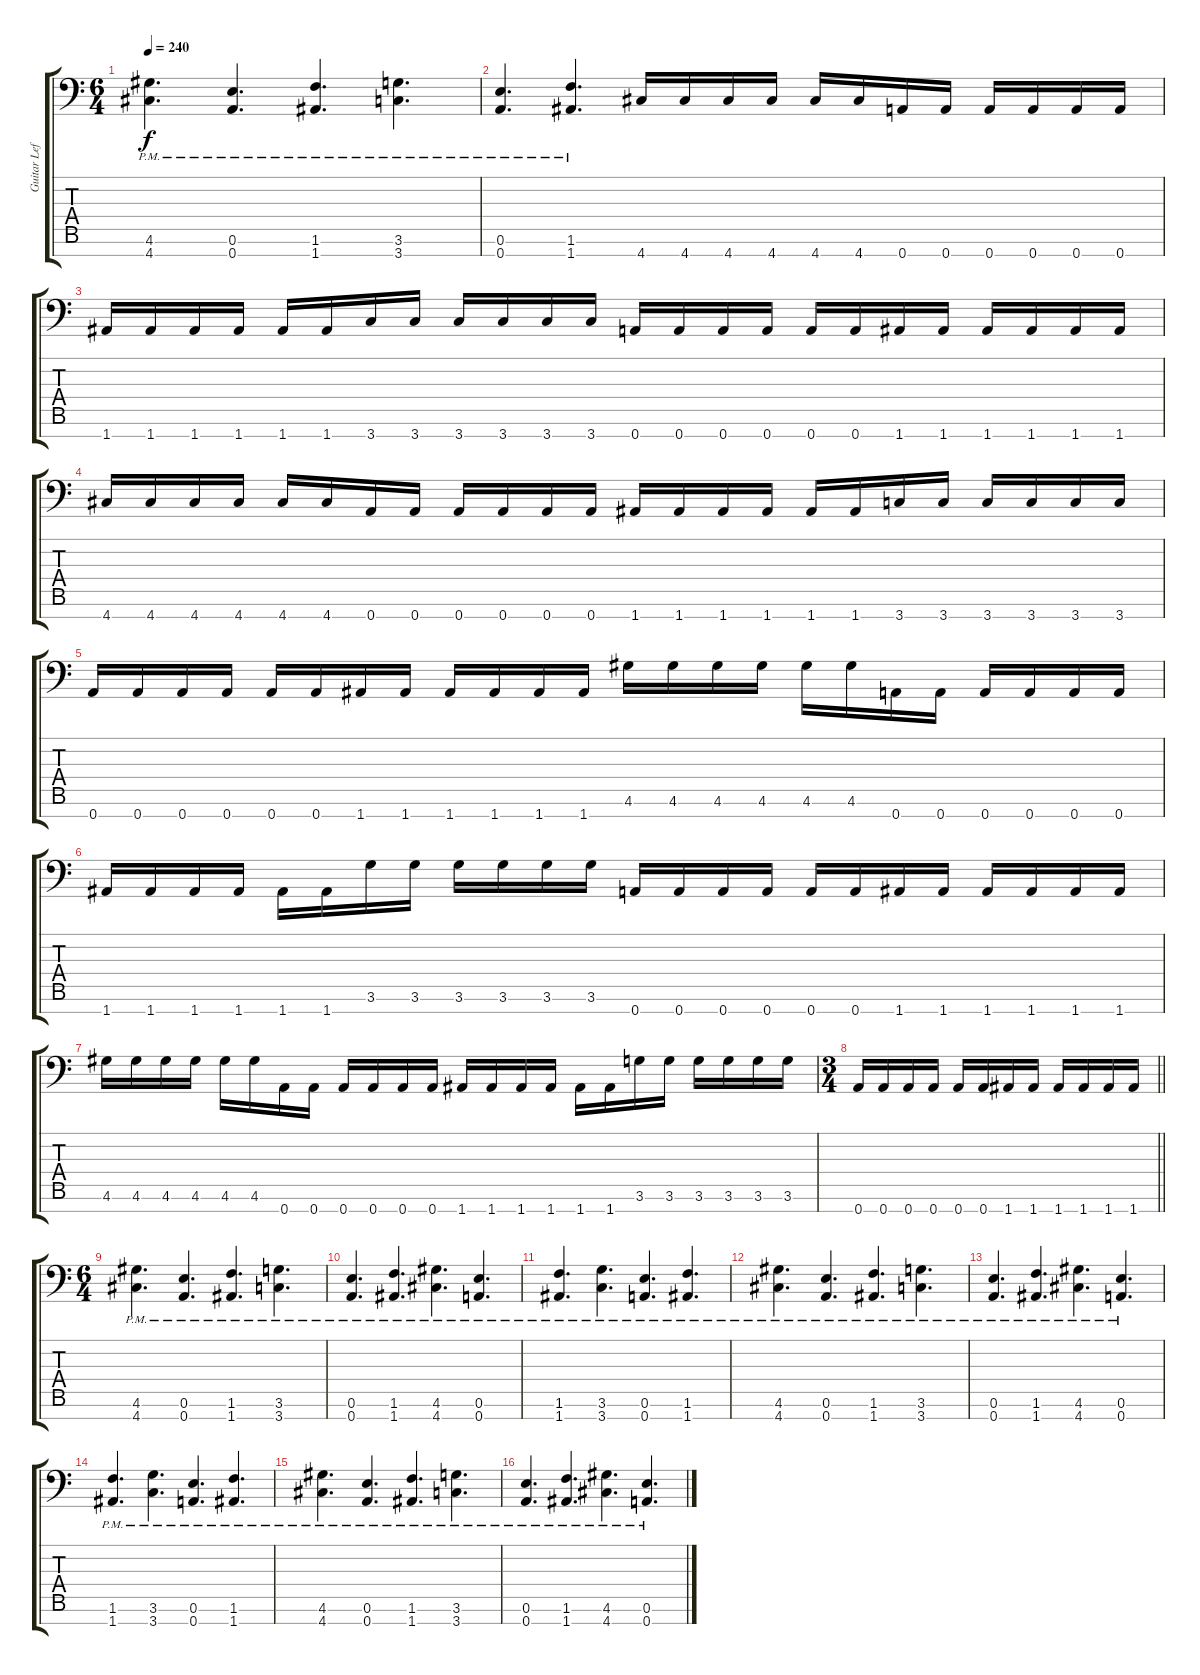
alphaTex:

\track ("Guitar Left" "Guitar Lef") {instrument distortionguitar}
\staff {score tabs}
\tuning (E4 B3 G3 D3 A2 E2 A1) {hide}
\ts (6 4)
\tempo 240
\clef f4
\ks c
(4.6{pm} 4.7{pm}).4{d dy f} (0.6{pm} 0.7{pm}).4{d} (1.6{pm} 1.7{pm}).4{d} (3.6{pm} 3.7{pm}).4{d} |
(0.6{pm} 0.7{pm}).4{d} (1.6{pm} 1.7{pm}).4{d} 4.7.16 4.7.16 4.7.16 4.7.16 4.7.16 4.7.16 0.7.16 0.7.16 0.7.16 0.7.16 0.7.16 0.7.16 |
1.7.16 1.7.16 1.7.16 1.7.16 1.7.16 1.7.16 3.7.16 3.7.16 3.7.16 3.7.16 3.7.16 3.7.16 0.7.16 0.7.16 0.7.16 0.7.16 0.7.16 0.7.16 1.7.16 1.7.16 1.7.16 1.7.16 1.7.16 1.7.16 |
4.7.16 4.7.16 4.7.16 4.7.16 4.7.16 4.7.16 0.7.16 0.7.16 0.7.16 0.7.16 0.7.16 0.7.16 1.7.16 1.7.16 1.7.16 1.7.16 1.7.16 1.7.16 3.7.16 3.7.16 3.7.16 3.7.16 3.7.16 3.7.16 |
0.7.16 0.7.16 0.7.16 0.7.16 0.7.16 0.7.16 1.7.16 1.7.16 1.7.16 1.7.16 1.7.16 1.7.16 4.6.16 4.6.16 4.6.16 4.6.16 4.6.16 4.6.16 0.7.16 0.7.16 0.7.16 0.7.16 0.7.16 0.7.16 |
1.7.16 1.7.16 1.7.16 1.7.16 1.7.16 1.7.16 3.6.16 3.6.16 3.6.16 3.6.16 3.6.16 3.6.16 0.7.16 0.7.16 0.7.16 0.7.16 0.7.16 0.7.16 1.7.16 1.7.16 1.7.16 1.7.16 1.7.16 1.7.16 |
4.6.16 4.6.16 4.6.16 4.6.16 4.6.16 4.6.16 0.7.16 0.7.16 0.7.16 0.7.16 0.7.16 0.7.16 1.7.16 1.7.16 1.7.16 1.7.16 1.7.16 1.7.16 3.6.16 3.6.16 3.6.16 3.6.16 3.6.16 3.6.16 |
\ts (3 4)
\barLineRight lightlight
0.7.16 0.7.16 0.7.16 0.7.16 0.7.16 0.7.16 1.7.16 1.7.16 1.7.16 1.7.16 1.7.16 1.7.16 |
\ts (6 4)
\section ("" "")
(4.6{pm} 4.7{pm}).4{d} (0.6{pm} 0.7{pm}).4{d} (1.6{pm} 1.7{pm}).4{d} (3.6{pm} 3.7{pm}).4{d} |
(0.6{pm} 0.7{pm}).4{d} (1.6{pm} 1.7{pm}).4{d} (4.6{pm} 4.7{pm}).4{d} (0.6{pm} 0.7{pm}).4{d} |
(1.6{pm} 1.7{pm}).4{d} (3.6{pm} 3.7{pm}).4{d} (0.6{pm} 0.7{pm}).4{d} (1.6{pm} 1.7{pm}).4{d} |
(4.6{pm} 4.7{pm}).4{d} (0.6{pm} 0.7{pm}).4{d} (1.6{pm} 1.7{pm}).4{d} (3.6{pm} 3.7{pm}).4{d} |
(0.6{pm} 0.7{pm}).4{d} (1.6{pm} 1.7{pm}).4{d} (4.6{pm} 4.7{pm}).4{d} (0.6{pm} 0.7{pm}).4{d} |
(1.6{pm} 1.7{pm}).4{d} (3.6{pm} 3.7{pm}).4{d} (0.6{pm} 0.7{pm}).4{d} (1.6{pm} 1.7{pm}).4{d} |
(4.6{pm} 4.7{pm}).4{d} (0.6{pm} 0.7{pm}).4{d} (1.6{pm} 1.7{pm}).4{d} (3.6{pm} 3.7{pm}).4{d} |
(0.6{pm} 0.7{pm}).4{d} (1.6{pm} 1.7{pm}).4{d} (4.6{pm} 4.7{pm}).4{d} (0.6{pm} 0.7{pm}).4{d}
